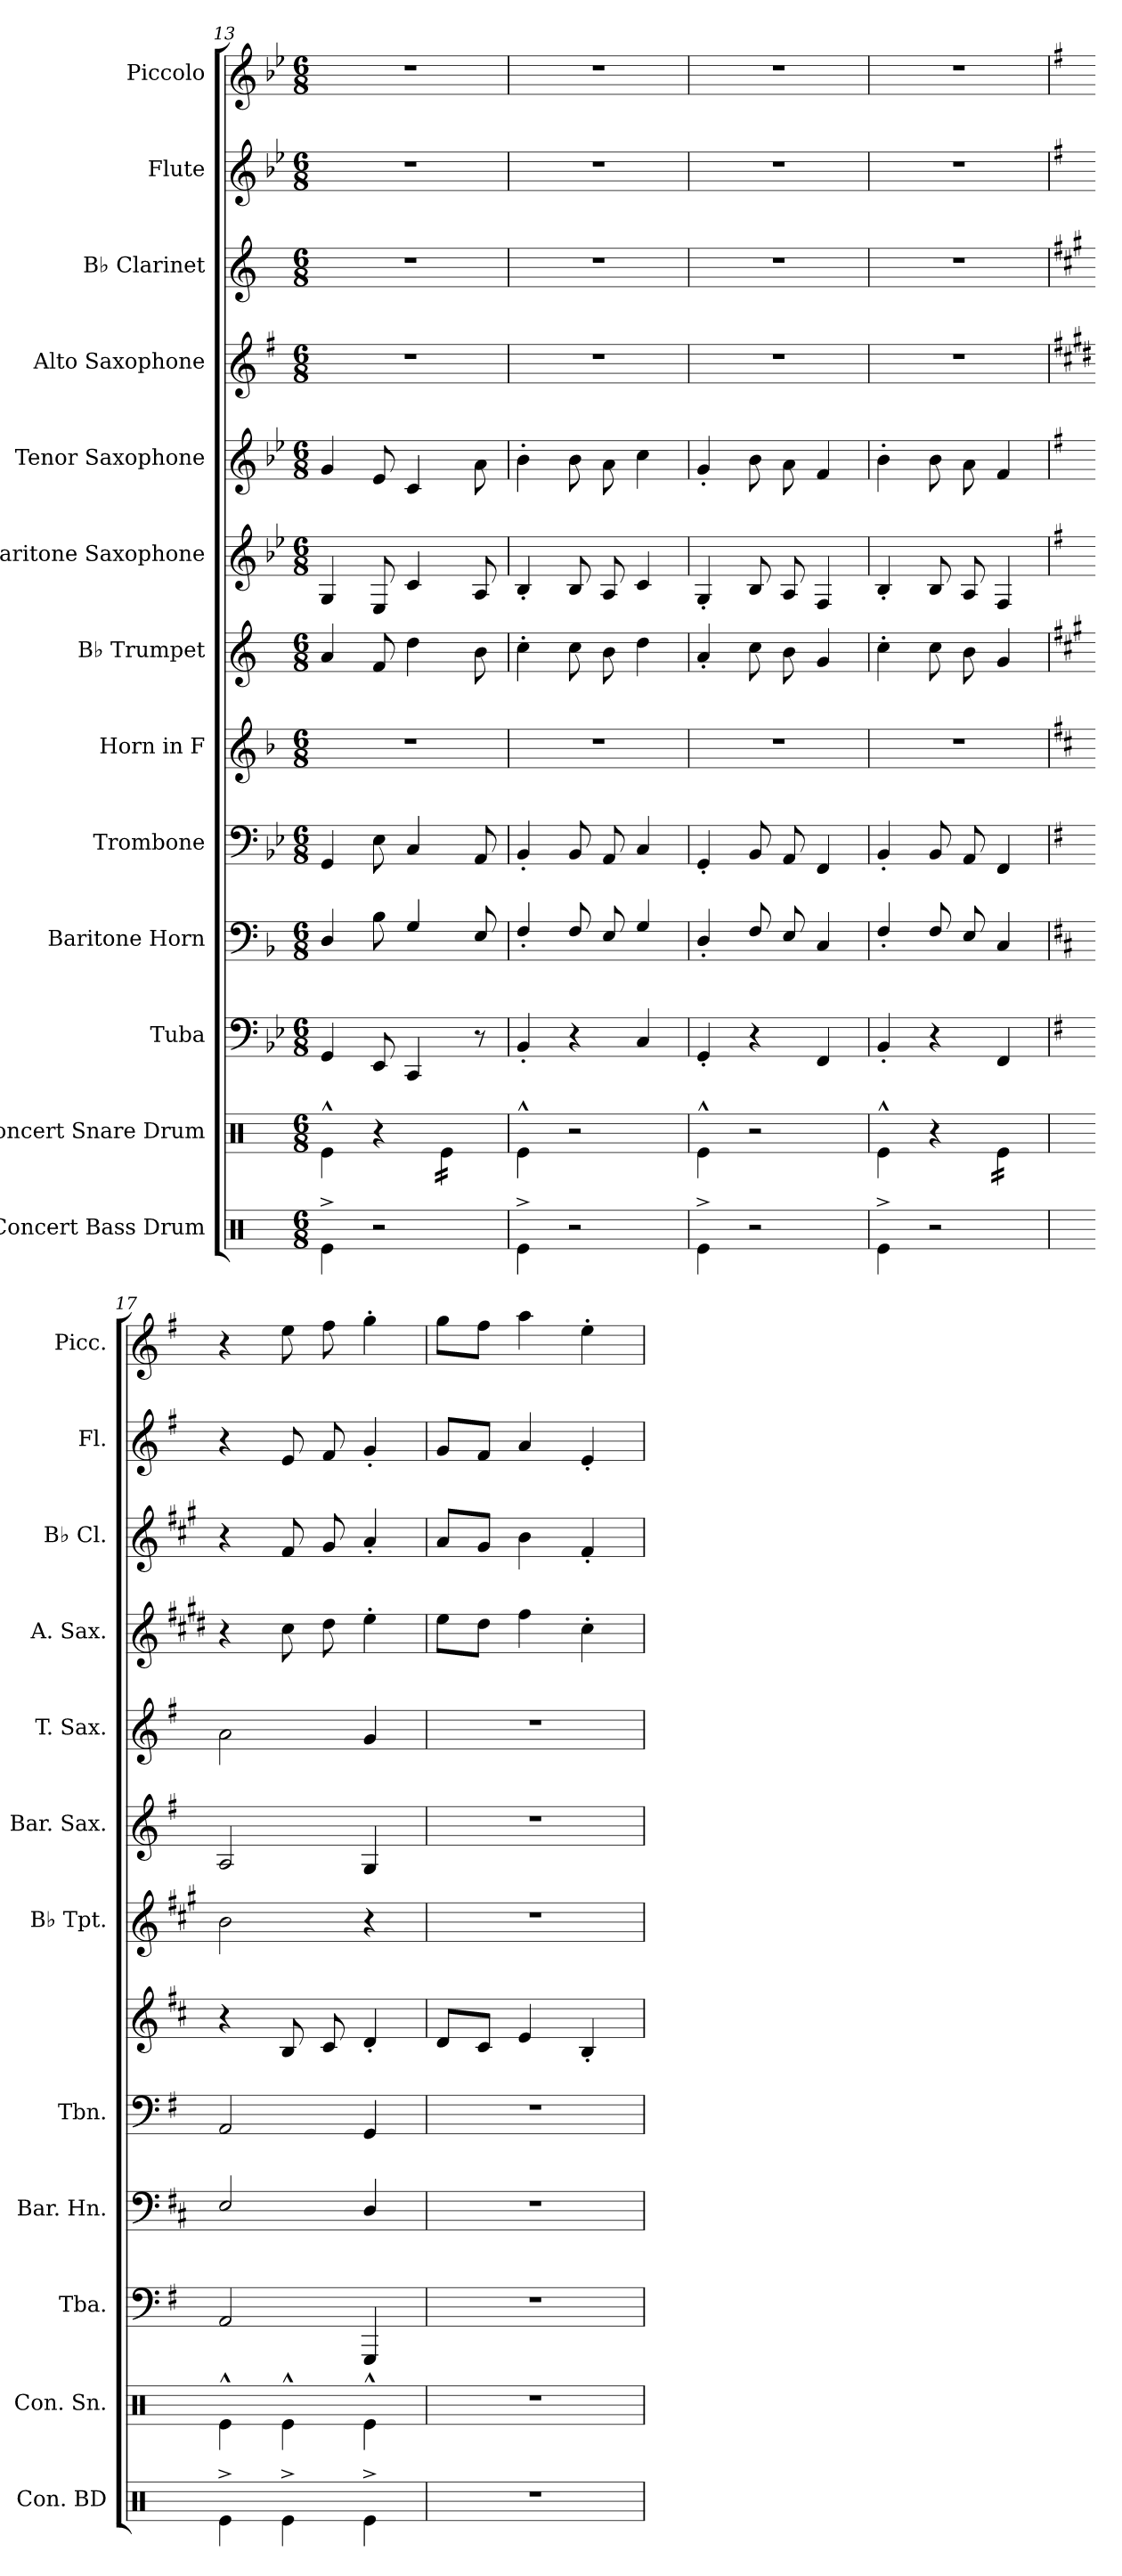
**kern	**kern	**kern	**kern	**kern	**kern	**kern	**kern	**kern	**kern	**kern	**kern	**kern
*part13	*part12	*part11	*part10	*part9	*part8	*part7	*part6	*part5	*part4	*part3	*part2	*part1
*staff13	*staff12	*staff11	*staff10	*staff9	*staff8	*staff7	*staff6	*staff5	*staff4	*staff3	*staff2	*staff1
*I"Concert Bass Drum	*I"Concert Snare Drum	*I"Tuba	*I"Baritone Horn	*I"Trombone	*I"Horn in F	*I"B♭ Trumpet	*I"Baritone Saxophone	*I"Tenor Saxophone	*I"Alto Saxophone	*I"B♭ Clarinet	*I"Flute	*I"Piccolo
*I'Con. BD	*I'Con. Sn.	*I'Tba.	*I'Bar. Hn.	*I'Tbn.	*	*I'B♭ Tpt.	*I'Bar. Sax.	*I'T. Sax.	*I'A. Sax.	*I'B♭ Cl.	*I'Fl.	*I'Picc.
*clefX	*clefX	*clefF4	*clefF4	*clefF4	*clefG2	*clefG2	*clefG2	*clefG2	*clefG2	*clefG2	*clefG2	*clefG2
*	*	*	*ITrd4c7	*	*ITrd4c7	*ITrd1c2	*ITrd12c21	*ITrd8c14	*ITrd5c9	*ITrd1c2	*	*ITrd-7c-12
*k[]	*k[]	*k[b-e-]	*k[b-e-]	*k[b-e-]	*k[b-e-]	*k[b-e-]	*k[b-e-]	*k[b-e-]	*k[b-e-]	*k[b-e-]	*k[b-e-]	*k[b-e-]
*M6/8	*M6/8	*M6/8	*M6/8	*M6/8	*M6/8	*M6/8	*M6/8	*M6/8	*M6/8	*M6/8	*M6/8	*M6/8
=13	=13	=13	=13	=13	=13	=13	=13	=13	=13	=13	=13	=13
4Re^\	4Re^^\	4GG/	4GG/	4GG/	2.r	4g/	4GG/	4G/	2.r	2.r	2.r	2.r
2r	4r	8EE-/	8E-\	8E-\	.	8e-/	8EE-/	8E-/	.	.	.	.
.	.	4CC/	4C/	4C/	.	4cc\	4C/	4C/	.	.	.	.
*	*tremolo	*	*	*	*	*	*	*	*	*	*	*
.	16Re\LL	.	.	.	.	.	.	.	.	.	.	.
.	16Re\	.	.	.	.	.	.	.	.	.	.	.
.	16Re\	8r	8AA/	8AA/	.	8a\	8AA/	8A\	.	.	.	.
.	16Re\JJ	.	.	.	.	.	.	.	.	.	.	.
*	*Xtremolo	*	*	*	*	*	*	*	*	*	*	*
!!LO:PB:g=z
=14	=14	=14	=14	=14	=14	=14	=14	=14	=14	=14	=14	=14
4Re^\	4Re^^\	4BB-'/	4BB-'/	4BB-'/	2.r	4b-'\	4BB-'/	4B-'\	2.r	2.r	2.r	2.r
2r	2r	4r	8BB-/	8BB-/	.	8b-\	8BB-/	8B-\	.	.	.	.
.	.	.	8AA/	8AA/	.	8a\	8AA/	8A\	.	.	.	.
.	.	4C/	4C/	4C/	.	4cc\	4C/	4c\	.	.	.	.
=15	=15	=15	=15	=15	=15	=15	=15	=15	=15	=15	=15	=15
4Re^\	4Re^^\	4GG'/	4GG'/	4GG'/	2.r	4g'/	4GG'/	4G'/	2.r	2.r	2.r	2.r
2r	2r	4r	8BB-/	8BB-/	.	8b-\	8BB-/	8B-\	.	.	.	.
.	.	.	8AA/	8AA/	.	8a\	8AA/	8A\	.	.	.	.
.	.	4FF/	4FF/	4FF/	.	4f/	4FF/	4F/	.	.	.	.
=16	=16	=16	=16	=16	=16	=16	=16	=16	=16	=16	=16	=16
4Re^\	4Re^^\	4BB-'/	4BB-'/	4BB-'/	2.r	4b-'\	4BB-'/	4B-'\	2.r	2.r	2.r	2.r
2r	4r	4r	8BB-/	8BB-/	.	8b-\	8BB-/	8B-\	.	.	.	.
.	.	.	8AA/	8AA/	.	8a\	8AA/	8A\	.	.	.	.
*	*tremolo	*	*	*	*	*	*	*	*	*	*	*
.	16Re\LL	4FF/	4FF/	4FF/	.	4f/	4FF/	4F/	.	.	.	.
.	16Re\	.	.	.	.	.	.	.	.	.	.	.
.	16Re\	.	.	.	.	.	.	.	.	.	.	.
.	16Re\JJ	.	.	.	.	.	.	.	.	.	.	.
*	*Xtremolo	*	*	*	*	*	*	*	*	*	*	*
=17	=17	=17	=17	=17	=17	=17	=17	=17	=17	=17	=17	=17
*	*	*k[f#]	*k[f#]	*k[f#]	*k[f#]	*k[f#]	*k[f#]	*k[f#]	*k[f#]	*k[f#]	*k[f#]	*k[f#]
4Re^\	4Re^^\	2AA/	2AA/	2AA/	4r	2a\	2AA/	2A\	4r	4r	4r	4r
4Re^\	4Re^^\	.	.	.	8E/	.	.	.	8e\	8e/	8e/	8eee\
.	.	.	.	.	8F#/	.	.	.	8f#\	8f#/	8f#/	8fff#\
4Re^\	4Re^^\	4GGG/	4GG/	4GG/	4G'/	4r	4GG/	4G/	4g'\	4g'/	4g'/	4ggg'\
=18	=18	=18	=18	=18	=18	=18	=18	=18	=18	=18	=18	=18
2.r	2.r	2.r	2.r	2.r	8G/L	2.r	2.r	2.r	8g\L	8g/L	8g/L	8ggg\L
.	.	.	.	.	8F#/J	.	.	.	8f#\J	8f#/J	8f#/J	8fff#\J
.	.	.	.	.	4A/	.	.	.	4a\	4a\	4a/	4aaa\
.	.	.	.	.	4E'/	.	.	.	4e'\	4e'/	4e'/	4eee'\
=	=	=	=	=	=	=	=	=	=	=	=	=
*-	*-	*-	*-	*-	*-	*-	*-	*-	*-	*-	*-	*-
